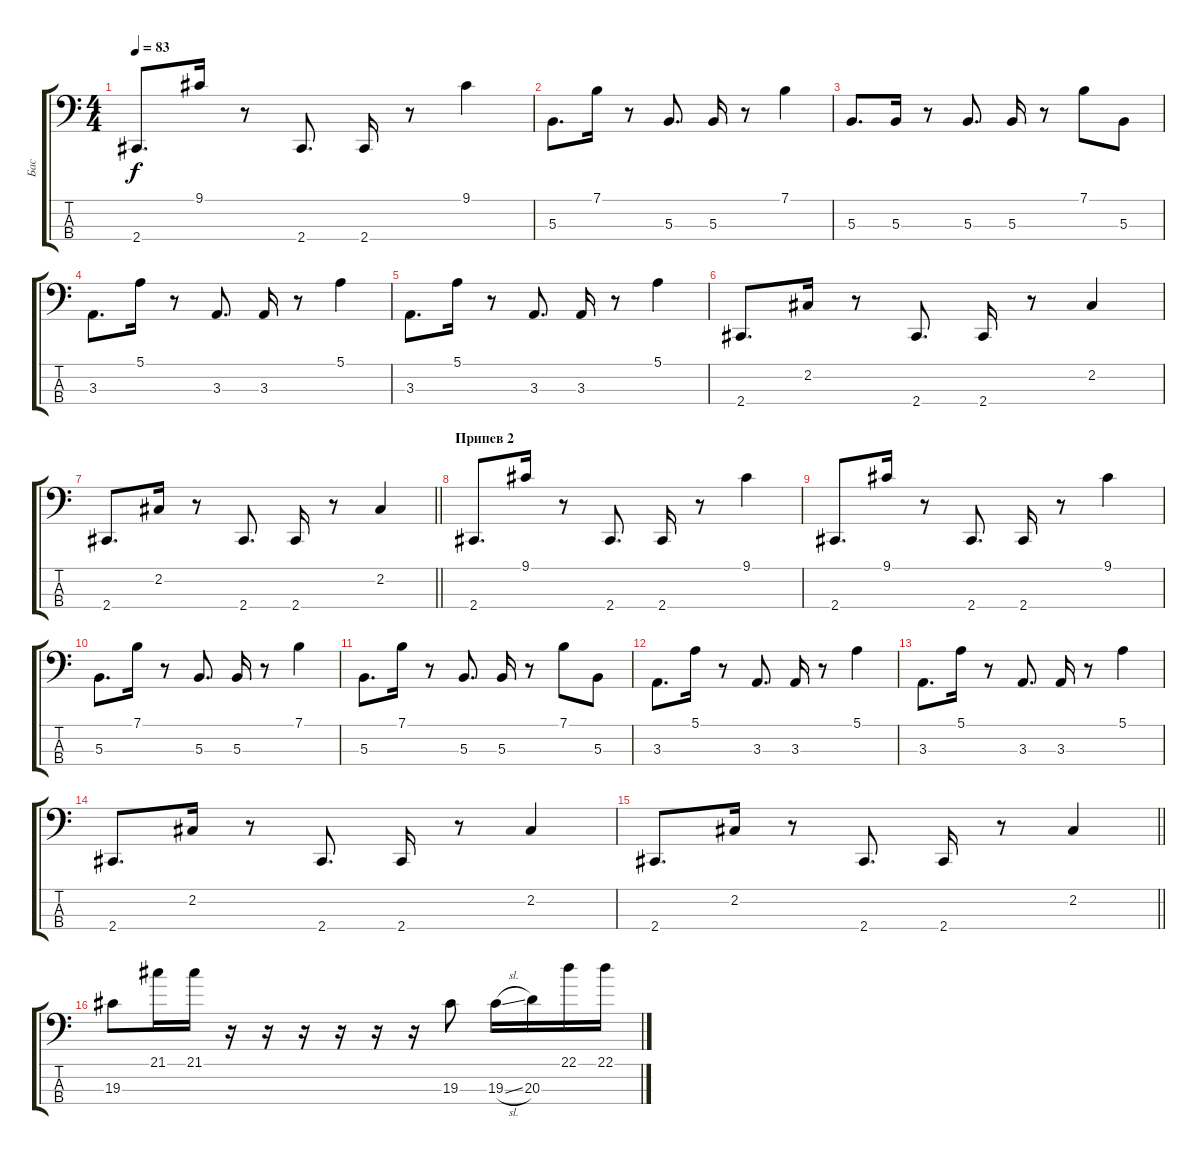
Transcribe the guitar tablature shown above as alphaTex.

\track ("Бас" "Бас") {instrument electricbassfinger}
\staff {score tabs}
\tuning (E2 B1 Gb1 B0) {hide}
\ts (4 4)
\tempo 83
\clef f4
\ks c
2.4.8{d dy f} 9.1.16 r.8 2.4.8{d} 2.4.16 r.8 9.1.4 |
5.3.8{d} 7.1.16 r.8 5.3.8{d} 5.3.16 r.8 7.1.4 |
5.3.8{d} 5.3.16 r.8 5.3.8{d} 5.3.16 r.8 7.1.8 5.3.8 |
3.3.8{d} 5.1.16 r.8 3.3.8{d} 3.3.16 r.8 5.1.4 |
3.3.8{d} 5.1.16 r.8 3.3.8{d} 3.3.16 r.8 5.1.4 |
2.4.8{d} 2.2.16 r.8 2.4.8{d} 2.4.16 r.8 2.2.4 |
\barLineRight lightlight
2.4.8{d} 2.2.16 r.8 2.4.8{d} 2.4.16 r.8 2.2.4 |
\section ("" "Припев 2")
2.4.8{d} 9.1.16 r.8 2.4.8{d} 2.4.16 r.8 9.1.4 |
2.4.8{d} 9.1.16 r.8 2.4.8{d} 2.4.16 r.8 9.1.4 |
5.3.8{d} 7.1.16 r.8 5.3.8{d} 5.3.16 r.8 7.1.4 |
5.3.8{d} 7.1.16 r.8 5.3.8{d} 5.3.16 r.8 7.1.8 5.3.8 |
3.3.8{d} 5.1.16 r.8 3.3.8{d} 3.3.16 r.8 5.1.4 |
3.3.8{d} 5.1.16 r.8 3.3.8{d} 3.3.16 r.8 5.1.4 |
2.4.8{d} 2.2.16 r.8 2.4.8{d} 2.4.16 r.8 2.2.4 |
\barLineRight lightlight
2.4.8{d} 2.2.16 r.8 2.4.8{d} 2.4.16 r.8 2.2.4 |
19.3.8 21.1.16 21.1.16 r.16 r.16 r.16 r.16 r.16 r.16 19.3.8 19.3{sl}.16 20.3.16 22.1.16 22.1.16
